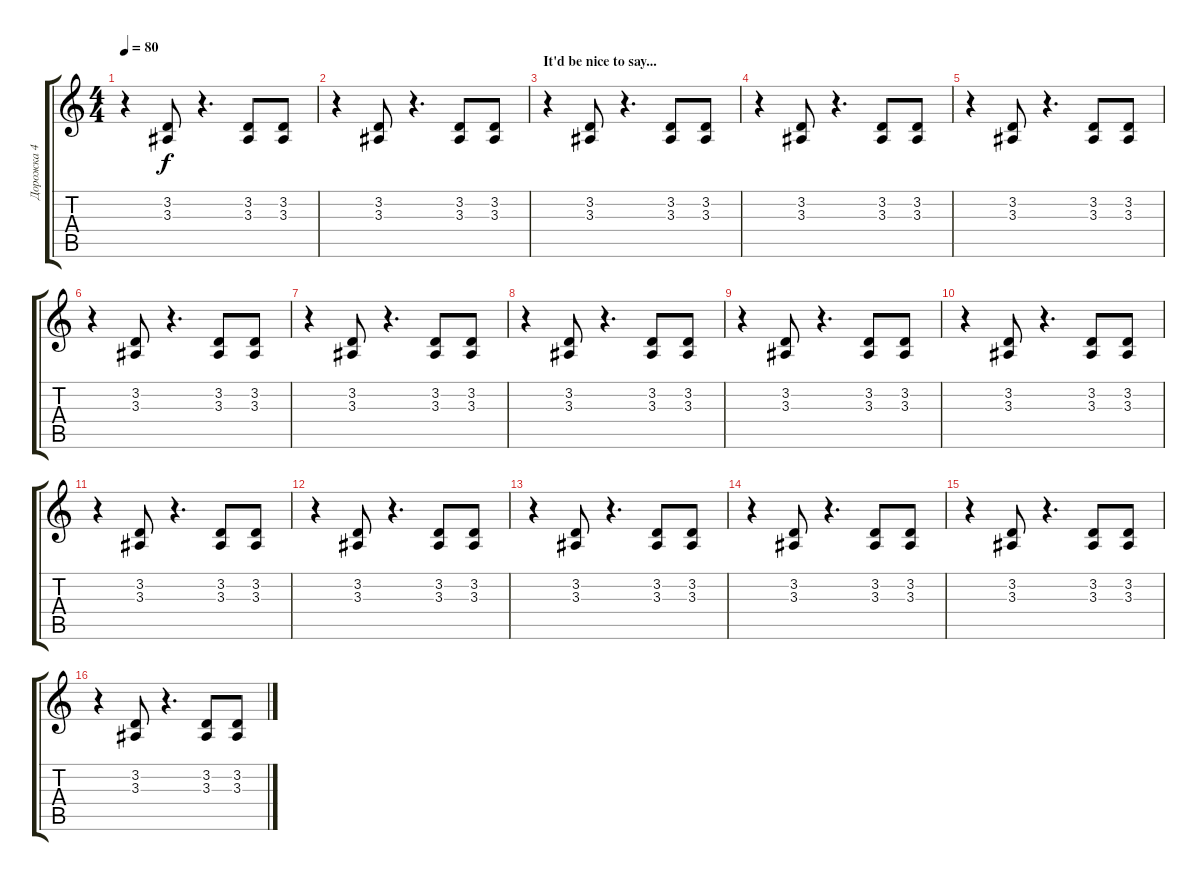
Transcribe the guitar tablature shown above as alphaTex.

\track ("Дорожка 4" "Дорожка 4") {instrument kalimba}
\staff {score tabs}
\tuning (E4 B3 G3 D3 A2 E2) {hide}
\ts (4 4)
\tempo 80
\clef g2
\ks c
r.4{dy f} (3.2 3.3).8 r.4{d} (3.2 3.3).8 (3.2 3.3).8 |
r.4 (3.2 3.3).8 r.4{d} (3.2 3.3).8 (3.2 3.3).8 |
\section ("" "It'd be nice to say...")
r.4 (3.2 3.3).8 r.4{d} (3.2 3.3).8 (3.2 3.3).8 |
r.4 (3.2 3.3).8 r.4{d} (3.2 3.3).8 (3.2 3.3).8 |
r.4 (3.2 3.3).8 r.4{d} (3.2 3.3).8 (3.2 3.3).8 |
r.4 (3.2 3.3).8 r.4{d} (3.2 3.3).8 (3.2 3.3).8 |
r.4 (3.2 3.3).8 r.4{d} (3.2 3.3).8 (3.2 3.3).8 |
r.4 (3.2 3.3).8 r.4{d} (3.2 3.3).8 (3.2 3.3).8 |
r.4 (3.2 3.3).8 r.4{d} (3.2 3.3).8 (3.2 3.3).8 |
r.4 (3.2 3.3).8 r.4{d} (3.2 3.3).8 (3.2 3.3).8 |
r.4 (3.2 3.3).8 r.4{d} (3.2 3.3).8 (3.2 3.3).8 |
r.4 (3.2 3.3).8 r.4{d} (3.2 3.3).8 (3.2 3.3).8 |
r.4 (3.2 3.3).8 r.4{d} (3.2 3.3).8 (3.2 3.3).8 |
r.4 (3.2 3.3).8 r.4{d} (3.2 3.3).8 (3.2 3.3).8 |
r.4 (3.2 3.3).8 r.4{d} (3.2 3.3).8 (3.2 3.3).8 |
r.4 (3.2 3.3).8 r.4{d} (3.2 3.3).8 (3.2 3.3).8
